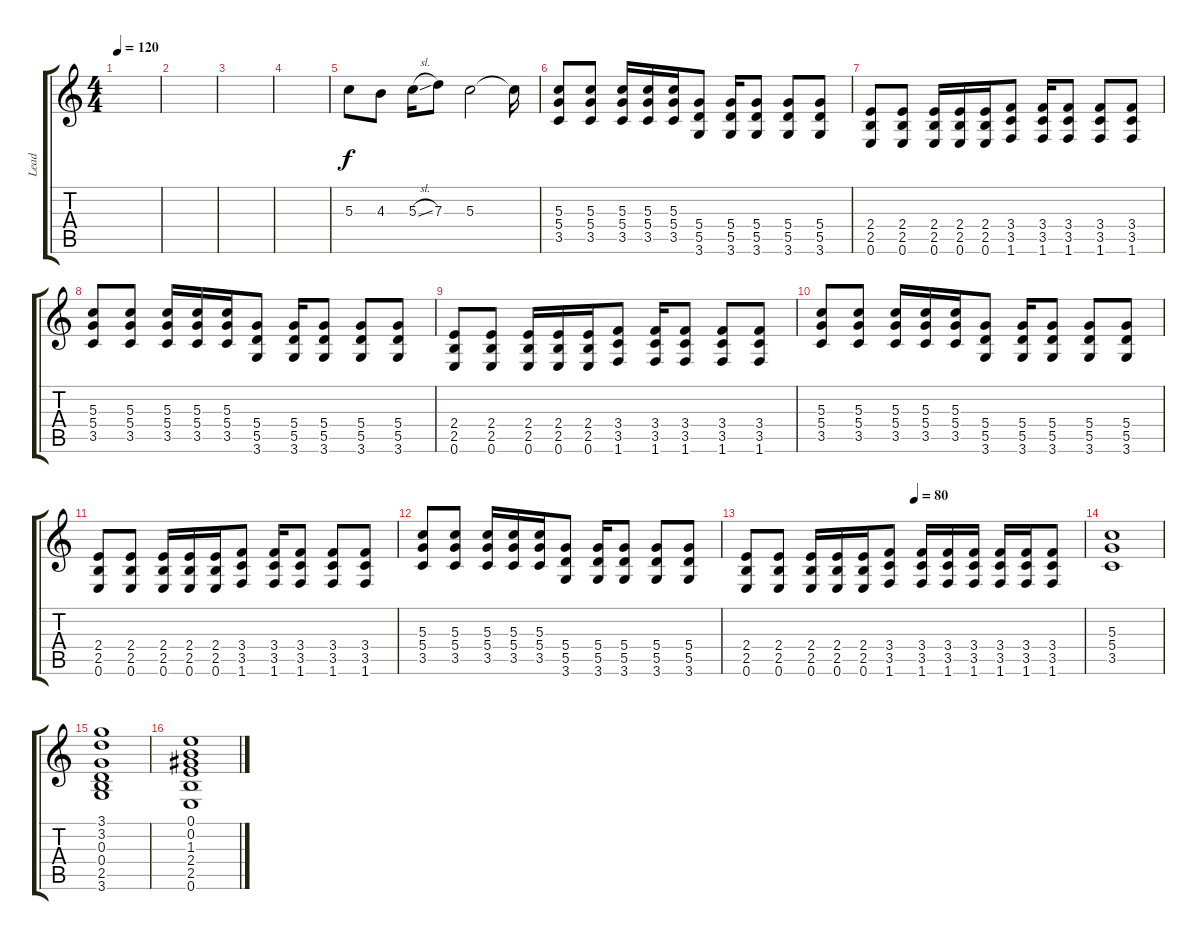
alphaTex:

\track ("Lead" "Lead") {instrument overdrivenguitar}
\staff {score tabs}
\tuning (E4 B3 G3 D3 A2 E2) {hide}
\ts (4 4)
\tempo 120
\clef g2
\ks c
|
|
|
|
5.3.8 4.3.8 5.3{sl}.16 7.3.8 5.3.2 5.3{t}.16 |
(5.3 5.4 3.5).8 (5.3 5.4 3.5).8 (5.3 5.4 3.5).16 (5.3 5.4 3.5).16 (5.3 5.4 3.5).16 (5.4 5.5 3.6).8 (5.4 5.5 3.6).16 (5.4 5.5 3.6).8 (5.4 5.5 3.6).8 (5.4 5.5 3.6).8 |
(2.4 2.5 0.6).8 (2.4 2.5 0.6).8 (2.4 2.5 0.6).16 (2.4 2.5 0.6).16 (2.4 2.5 0.6).16 (3.4 3.5 1.6).8 (3.4 3.5 1.6).16 (3.4 3.5 1.6).8 (3.4 3.5 1.6).8 (3.4 3.5 1.6).8 |
(5.3 5.4 3.5).8 (5.3 5.4 3.5).8 (5.3 5.4 3.5).16 (5.3 5.4 3.5).16 (5.3 5.4 3.5).16 (5.4 5.5 3.6).8 (5.4 5.5 3.6).16 (5.4 5.5 3.6).8 (5.4 5.5 3.6).8 (5.4 5.5 3.6).8 |
(2.4 2.5 0.6).8 (2.4 2.5 0.6).8 (2.4 2.5 0.6).16 (2.4 2.5 0.6).16 (2.4 2.5 0.6).16 (3.4 3.5 1.6).8 (3.4 3.5 1.6).16 (3.4 3.5 1.6).8 (3.4 3.5 1.6).8 (3.4 3.5 1.6).8 |
(5.3 5.4 3.5).8 (5.3 5.4 3.5).8 (5.3 5.4 3.5).16 (5.3 5.4 3.5).16 (5.3 5.4 3.5).16 (5.4 5.5 3.6).8 (5.4 5.5 3.6).16 (5.4 5.5 3.6).8 (5.4 5.5 3.6).8 (5.4 5.5 3.6).8 |
(2.4 2.5 0.6).8 (2.4 2.5 0.6).8 (2.4 2.5 0.6).16 (2.4 2.5 0.6).16 (2.4 2.5 0.6).16 (3.4 3.5 1.6).8 (3.4 3.5 1.6).16 (3.4 3.5 1.6).8 (3.4 3.5 1.6).8 (3.4 3.5 1.6).8 |
(5.3 5.4 3.5).8 (5.3 5.4 3.5).8 (5.3 5.4 3.5).16 (5.3 5.4 3.5).16 (5.3 5.4 3.5).16 (5.4 5.5 3.6).8 (5.4 5.5 3.6).16 (5.4 5.5 3.6).8 (5.4 5.5 3.6).8 (5.4 5.5 3.6).8 |
\tempo (80 0.5)
(2.4 2.5 0.6).8 (2.4 2.5 0.6).8 (2.4 2.5 0.6).16 (2.4 2.5 0.6).16 (2.4 2.5 0.6).16 (3.4 3.5 1.6).8 (3.4 3.5 1.6).16 (3.4 3.5 1.6).16 (3.4 3.5 1.6).16 (3.4 3.5 1.6).16 (3.4 3.5 1.6).16 (3.4 3.5 1.6).8 |
(5.3 5.4 3.5).1 |
(3.1 3.2 0.3 0.4 2.5 3.6).1 |
(0.1 0.2 1.3 2.4 2.5 0.6).1
